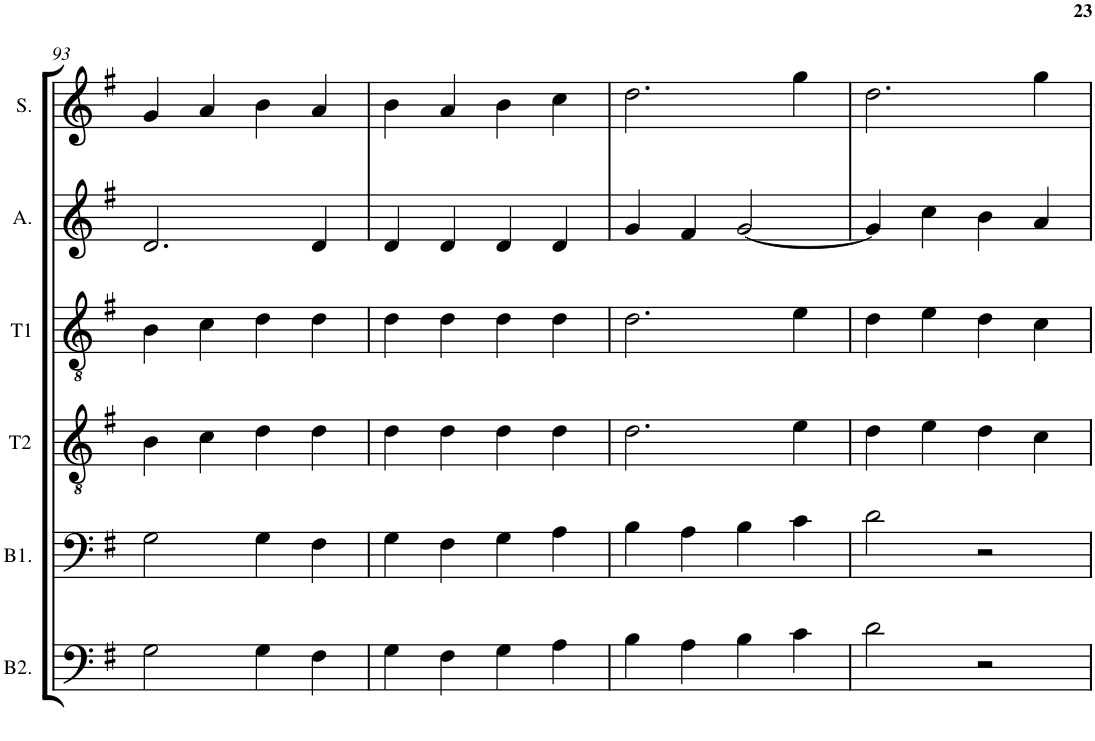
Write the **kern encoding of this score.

**kern	**kern	**kern	**kern	**kern	**kern
*part6	*part5	*part4	*part3	*part2	*part1
*staff6	*staff5	*staff4	*staff3	*staff2	*staff1
*I"Bass 2	*I"Bass 1	*I"Tenor 2	*I"Tenor 1	*I"Alto	*I"Soprano
*I'B2.	*I'B1.	*I'T2	*I'T1	*I'A.	*I'S.
!!LO:PB:g=z
*clefF4	*clefF4	*clefGv2	*clefGv2	*clefG2	*clefG2
*k[f#]	*k[f#]	*k[f#]	*k[f#]	*k[f#]	*k[f#]
*G:	*G:	*G:	*G:	*G:	*G:
*M4/4	*M4/4	*M4/4	*M4/4	*M4/4	*M4/4
=93	=93	=93	=93	=93	=93
2G\	2G\	4B\	4B\	2.d/	4g/
.	.	4c\	4c\	.	4a/
4G\	4G\	4d\	4d\	.	4b\
4F#\	4F#\	4d\	4d\	4d/	4a/
=94	=94	=94	=94	=94	=94
4G\	4G\	4d\	4d\	4d/	4b\
4F#\	4F#\	4d\	4d\	4d/	4a/
4G\	4G\	4d\	4d\	4d/	4b\
4A\	4A\	4d\	4d\	4d/	4cc\
=95	=95	=95	=95	=95	=95
4B\	4B\	2.d\	2.d\	4g/	2.dd\
4A\	4A\	.	.	4f#/	.
4B\	4B\	.	.	[2g/	.
4c\	4c\	4e\	4e\	.	4gg\
=96	=96	=96	=96	=96	=96
2d\	2d\	4d\	4d\	4g/]	2.dd\
.	.	4e\	4e\	4cc\	.
2r	2r	4d\	4d\	4b\	.
.	.	4c\	4c\	4a/	4gg\
=	=	=	=	=	=
*-	*-	*-	*-	*-	*-
